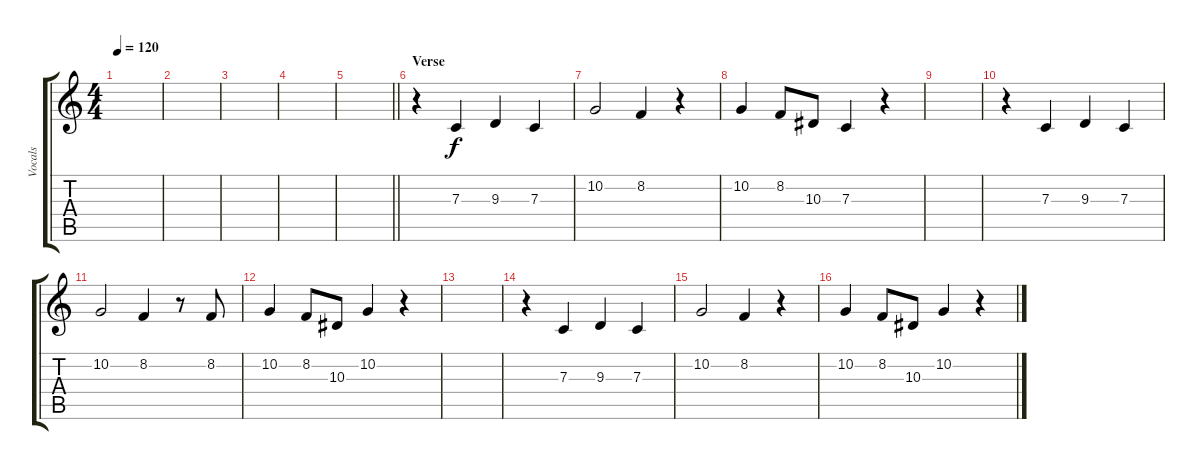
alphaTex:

\track ("Vocals" "Vocals") {instrument voiceoohs}
\staff {score tabs}
\tuning (D4 A3 F3 C3 G2 C2) {hide}
\ts (4 4)
\tempo 120
\clef g2
\ks c
|
|
|
|
\barLineRight lightlight
|
\section ("" "Verse")
r.4 7.3.4 9.3.4 7.3.4 |
10.2.2 8.2.4 r.4 |
10.2.4 8.2.8 10.3.8 7.3.4 r.4 |
|
r.4 7.3.4 9.3.4 7.3.4 |
10.2.2 8.2.4 r.8 8.2.8 |
10.2.4 8.2.8 10.3.8 10.2.4 r.4 |
|
r.4 7.3.4 9.3.4 7.3.4 |
10.2.2 8.2.4 r.4 |
10.2.4 8.2.8 10.3.8 10.2.4 r.4
